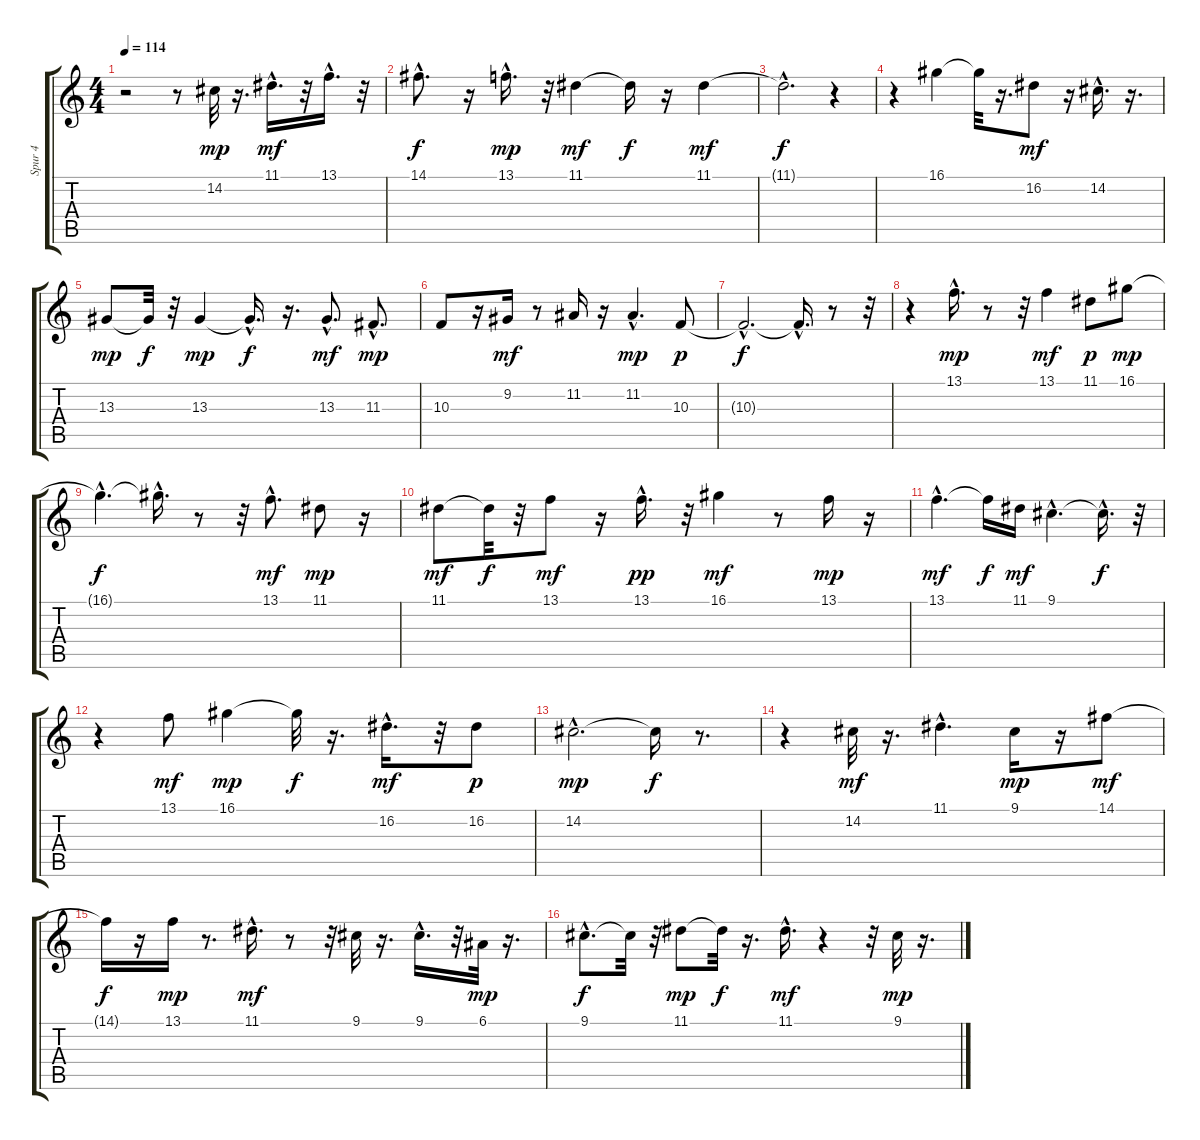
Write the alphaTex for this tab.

\track ("Spur 4" "Spur 4") {instrument lead8bassandlead}
\staff {score tabs}
\tuning (E4 B3 G3 D3 A2 E2) {hide}
\ts (4 4)
\tempo 114
\clef g2
\ks c
r.2{dy f} r.8 14.2.32{dy mp} r.16{d} 11.1{hac}.16{d dy mf} r.32 13.1{hac}.16{d} r.32 |
14.1{hac}.8{d dy f} r.16 13.1{hac}.16{d dy mp} r.32 11.1.4{dy mf} 11.1{t}.16{dy f} r.16 11.1.4{dy mf} |
11.1{hac t}.2{d dy f} r.4 |
r.4 16.1.4 16.1{t}.32 r.16{d} 16.2.8{dy mf} r.16 14.2{hac}.16{d} r.16{d} |
13.3.8{dy mp} 13.3{t}.32{dy f} r.32 13.3.4{dy mp} 13.3{hac t}.16{d dy f} r.16{d} 13.3{hac}.8{d dy mf} 11.3{hac}.8{d dy mp} |
10.3.8 r.16 9.2.16{dy mf} r.8 11.2.16 r.16 11.2{hac}.4{d dy mp} 10.3.8{dy p} |
10.3{hac t}.2{d dy f} 10.3{hac t}.16{d} r.8 r.32 |
r.4 13.1{hac}.16{d dy mp} r.8 r.32 13.1.4{dy mf} 11.1.8{dy p} 16.1.8{dy mp} |
16.1{hac t}.4{d dy f} 16.1{hac t}.16{d} r.8 r.32 13.1{hac}.8{d dy mf} 11.1.8{dy mp} r.16 |
11.1.8{dy mf} 11.1{t}.32{dy f} r.32 13.1.8{dy mf} r.16 13.1{hac}.16{d dy pp} r.32 16.1.4{dy mf} r.8 13.1.16{dy mp} r.16 |
13.1{hac}.4{d dy mf} 13.1{t}.16{dy f} 11.1.16{dy mf} 9.1{hac}.4{d} 9.1{hac t}.16{d dy f} r.32 |
r.4 13.1.8{dy mf} 16.1.4{dy mp} 16.1{t}.32{dy f} r.16{d} 16.2{hac}.16{d dy mf} r.32 16.2.8{dy p} |
14.2{hac}.2{d dy mp} 14.2{t}.16{dy f} r.8{d} |
r.4 14.2.32{dy mf} r.16{d} 11.1{hac}.4{d} 9.1.16{dy mp} r.16 14.1.8{dy mf} |
14.1{t}.16{dy f} r.16 13.1.16{dy mp} r.8{d} 11.1{hac}.16{d dy mf} r.8 r.32 9.1.32 r.16{d} 9.1{hac}.16{d} r.32 6.1.32{dy mp} r.16{d} |
9.1{hac}.8{d dy f} 9.1{t}.32 r.32 11.1.8{dy mp} 11.1{t}.32{dy f} r.16{d} 11.1{hac}.16{d dy mf} r.4 r.32 9.1.32{dy mp} r.16{d}
